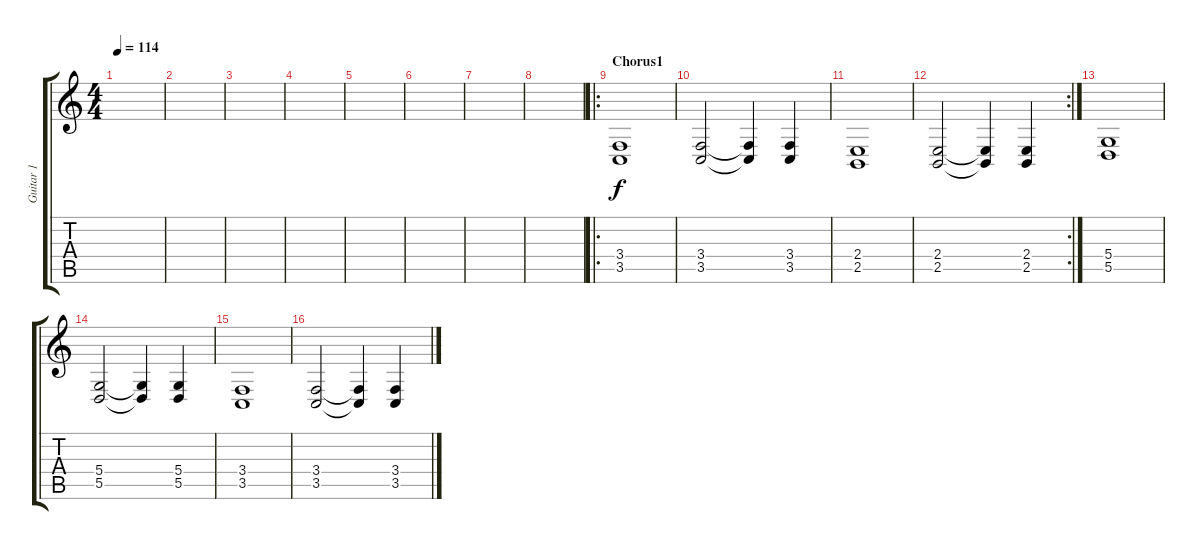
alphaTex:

\track ("Guitar 1" "Guitar 1") {instrument lead2sawtooth}
\staff {score tabs}
\tuning (E4 B3 G3 D3 A2 E2) {hide}
\ts (4 4)
\tempo 114
\clef g2
\ks c
|
|
|
|
|
|
|
|
\ro
\section ("" "Chorus1")
(3.4 3.5).1 |
(3.4 3.5).2 (3.4{t} 3.5{t}).4 (3.4 3.5).4 |
(2.4 2.5).1 |
\rc 2
(2.4 2.5).2 (2.4{t} 2.5{t}).4 (2.4 2.5).4 |
(5.4 5.5).1 |
(5.4 5.5).2 (5.4{t} 5.5{t}).4 (5.4 5.5).4 |
(3.4 3.5).1 |
(3.4 3.5).2 (3.4{t} 3.5{t}).4 (3.4 3.5).4
